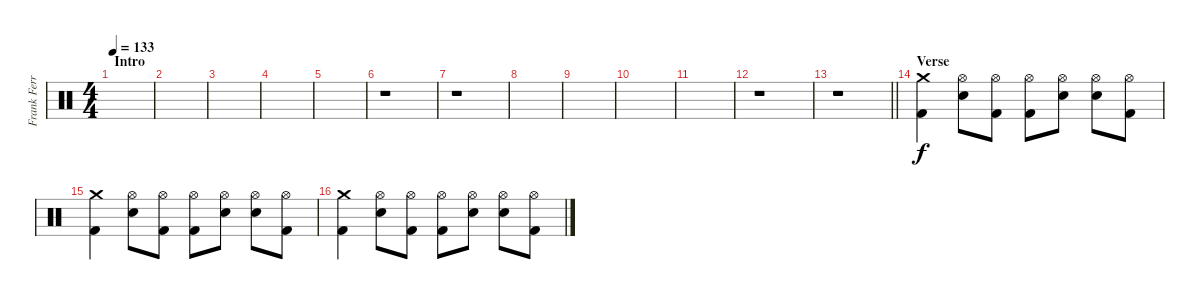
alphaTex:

\track ("Frank Ferrer" "Frank Ferr") {instrument percussion}
\staff {score}
\articulation defaults
\ts (4 4)
\section ("" "Intro")
\tempo 133
\clef neutral
\ks c
|
|
|
|
|
r.1 |
r.1 |
|
|
|
|
r.1 |
\barLineRight lightlight
r.1 |
\section ("" "Verse")
("Crash medium (hit)" "Kick (hit) 2").4 ("Electric Snare (hit)" "Hi-Hat (open)").8 ("Kick (hit) 2" "Hi-Hat (open)").8 ("Kick (hit) 2" "Hi-Hat (open)").8 ("Electric Snare (hit)" "Hi-Hat (open)").8 ("Electric Snare (hit)" "Hi-Hat (open)").8 ("Kick (hit) 2" "Hi-Hat (open)").8 |
("Crash medium (hit)" "Kick (hit) 2").4 ("Electric Snare (hit)" "Hi-Hat (open)").8 ("Kick (hit) 2" "Hi-Hat (open)").8 ("Kick (hit) 2" "Hi-Hat (open)").8 ("Electric Snare (hit)" "Hi-Hat (open)").8 ("Electric Snare (hit)" "Hi-Hat (open)").8 ("Kick (hit) 2" "Hi-Hat (open)").8 |
("Crash medium (hit)" "Kick (hit) 2").4 ("Electric Snare (hit)" "Hi-Hat (open)").8 ("Kick (hit) 2" "Hi-Hat (open)").8 ("Kick (hit) 2" "Hi-Hat (open)").8 ("Electric Snare (hit)" "Hi-Hat (open)").8 ("Electric Snare (hit)" "Hi-Hat (open)").8 ("Kick (hit) 2" "Hi-Hat (open)").8
